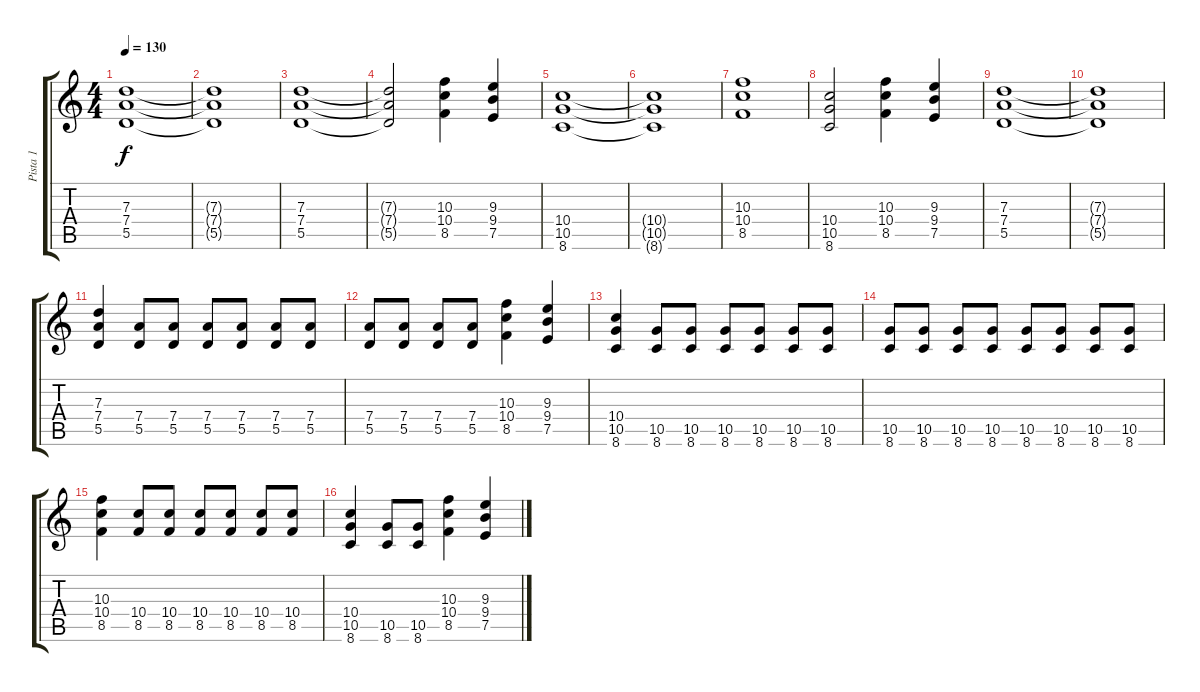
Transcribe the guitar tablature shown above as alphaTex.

\track ("Pista 1" "Pista 1") {instrument distortionguitar}
\staff {score tabs}
\tuning (E4 B3 G3 D3 A2 E2) {hide}
\ts (4 4)
\tempo 130
\clef g2
\ks c
(7.3 7.4 5.5).1{dy f} |
(7.3{t} 7.4{t} 5.5{t}).1 |
(7.3 7.4 5.5).1 |
(7.3{t} 7.4{t} 5.5{t}).2 (10.3 10.4 8.5).4 (9.3 9.4 7.5).4 |
(10.4 10.5 8.6).1 |
(10.4{t} 10.5{t} 8.6{t}).1 |
(10.3 10.4 8.5).1 |
(10.4 10.5 8.6).2 (10.3 10.4 8.5).4 (9.3 9.4 7.5).4 |
(7.3 7.4 5.5).1 |
(7.3{t} 7.4{t} 5.5{t}).1 |
(7.3 7.4 5.5).4 (7.4 5.5).8 (7.4 5.5).8 (7.4 5.5).8 (7.4 5.5).8 (7.4 5.5).8 (7.4 5.5).8 |
(7.4 5.5).8 (7.4 5.5).8 (7.4 5.5).8 (7.4 5.5).8 (10.3 10.4 8.5).4 (9.3 9.4 7.5).4 |
(10.4 10.5 8.6).4 (10.5 8.6).8 (10.5 8.6).8 (10.5 8.6).8 (10.5 8.6).8 (10.5 8.6).8 (10.5 8.6).8 |
(10.5 8.6).8 (10.5 8.6).8 (10.5 8.6).8 (10.5 8.6).8 (10.5 8.6).8 (10.5 8.6).8 (10.5 8.6).8 (10.5 8.6).8 |
(10.3 10.4 8.5).4 (10.4 8.5).8 (10.4 8.5).8 (10.4 8.5).8 (10.4 8.5).8 (10.4 8.5).8 (10.4 8.5).8 |
(10.4 10.5 8.6).4 (10.5 8.6).8 (10.5 8.6).8 (10.3 10.4 8.5).4 (9.3 9.4 7.5).4
